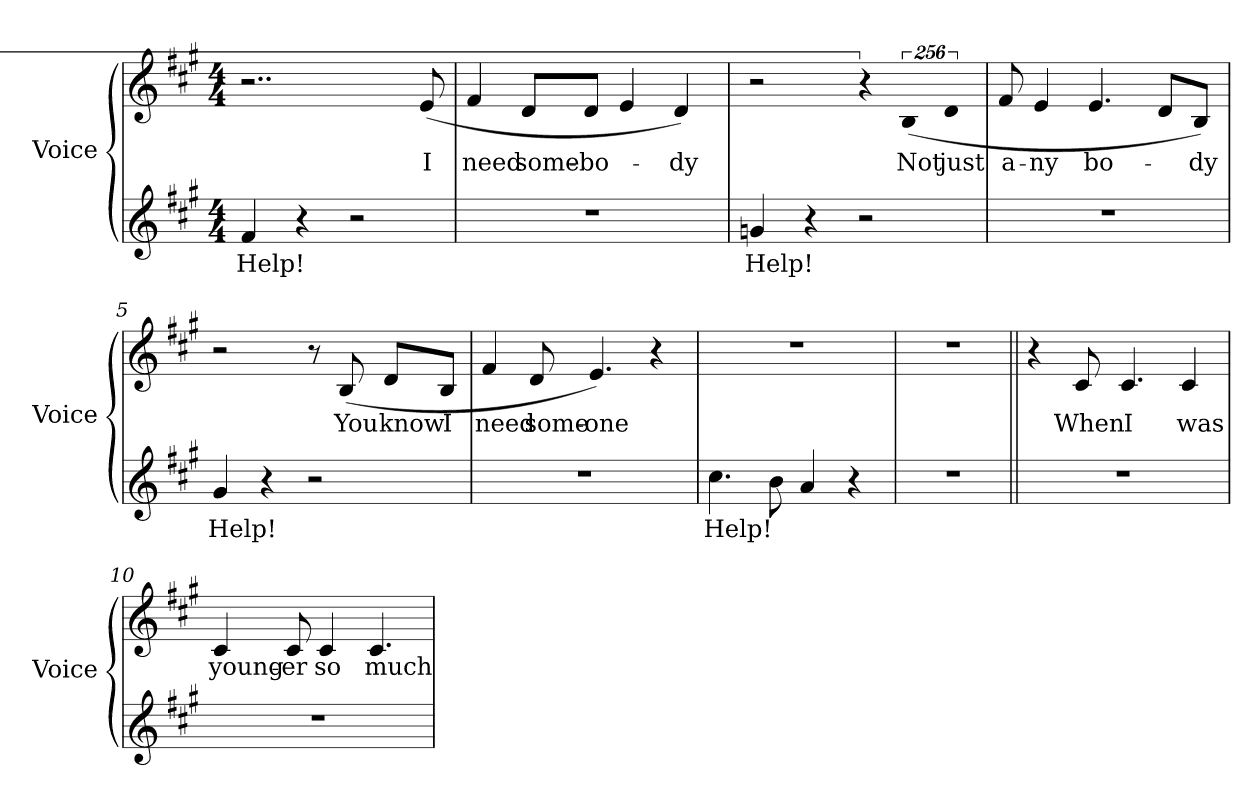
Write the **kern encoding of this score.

**kern	**text	**kern	**text
*part2	*part2	*part1	*part1
*staff2	*staff2	*staff1	*staff1
*I"Voice	*	*I"Voice	*
*I'Voice	*	*I'Voice	*
!!LO:PB:g=z
*clefG2	*	*clefG2	*
*k[f#c#g#]	*	*k[f#c#g#]	*
*A:	*	*A:	*
*M4/4	*	*M4/4	*
=1	=1	=1	=1
!	!LO:LY:b:color=#000000	!	!
4f#i/	Help!	2..r	.
4r	.	.	.
2r	.	.	.
!	!	!	!LO:LY:b:color=#000000
.	.	(8ei/	I
=2	=2	=2	=2
!	!	!	!LO:LY:b:color=#000000
1r	.	4f#i/	need
!	!	!	!LO:LY:b:color=#000000
.	.	8di/L	some-
!	!	!	!LO:LY:b:color=#000000
.	.	8di/J	-bo-
.	.	4ei/	.
!	!	!	!LO:LY:b:color=#000000
.	.	4di/)	-dy
=3	=3	=3	=3
!	!LO:LY:b:color=#000000	!	!
4gni/	Help!	2r	.
4r	.	.	.
!	!	!LO:N:vis=4	!
2r	.	512%85r	.
!	!	!LO:N:vis=4	!
!	!	!	!LO:LY:b:color=#000000
.	.	(1024%171Bi/	Not
!	!	!LO:N:vis=4	!
!	!	!	!LO:LY:b:color=#000000
.	.	1024%171di/	just
=4	=4	=4	=4
!	!	!	!LO:LY:b:color=#000000
1r	.	8f#i/	a-
!	!	!	!LO:LY:b:color=#000000
.	.	4ei/	-ny
!	!	!	!LO:LY:b:color=#000000
.	.	4.ei/	bo-
.	.	8di/L	.
!	!	!	!LO:LY:b:color=#000000
.	.	8Bi/J)	-dy
=5	=5	=5	=5
!	!LO:LY:b:color=#000000	!	!
4g#i/	Help!	2r	.
4r	.	.	.
2r	.	8r	.
!	!	!	!LO:LY:b:color=#000000
.	.	(8Bi/	You
!	!	!	!LO:LY:b:color=#000000
.	.	8di/L	know
!	!	!	!LO:LY:b:color=#000000
.	.	8Bi/J	I
!!LO:LB:g=z
=6	=6	=6	=6
!	!	!	!LO:LY:b:color=#000000
1r	.	4f#i/	need
!	!	!	!LO:LY:b:color=#000000
.	.	8di/	some-
!	!	!	!LO:LY:b:color=#000000
.	.	4.ei/)	-one
.	.	4r	.
=7	=7	=7	=7
!	!LO:LY:b:color=#000000	!	!
4.cc#i\	Help!	1r	.
8bi\	.	.	.
4ai/	.	.	.
4r	.	.	.
=8	=8	=8	=8
1r	.	1r	.
=9||	=9||	=9||	=9||
1r	.	4r	.
!	!	!	!LO:LY:b:color=#000000
.	.	8c#i/	When
!	!	!	!LO:LY:b:color=#000000
.	.	4.c#i/	I
!	!	!	!LO:LY:b:color=#000000
.	.	4c#i/	was
=10	=10	=10	=10
!	!	!	!LO:LY:b:color=#000000
1r	.	4c#i/	young-
!	!	!	!LO:LY:b:color=#000000
.	.	8c#i/	-er
!	!	!	!LO:LY:b:color=#000000
.	.	4c#i/	so
!	!	!	!LO:LY:b:color=#000000
.	.	4.c#i/	much
=	=	=	=
*-	*-	*-	*-
